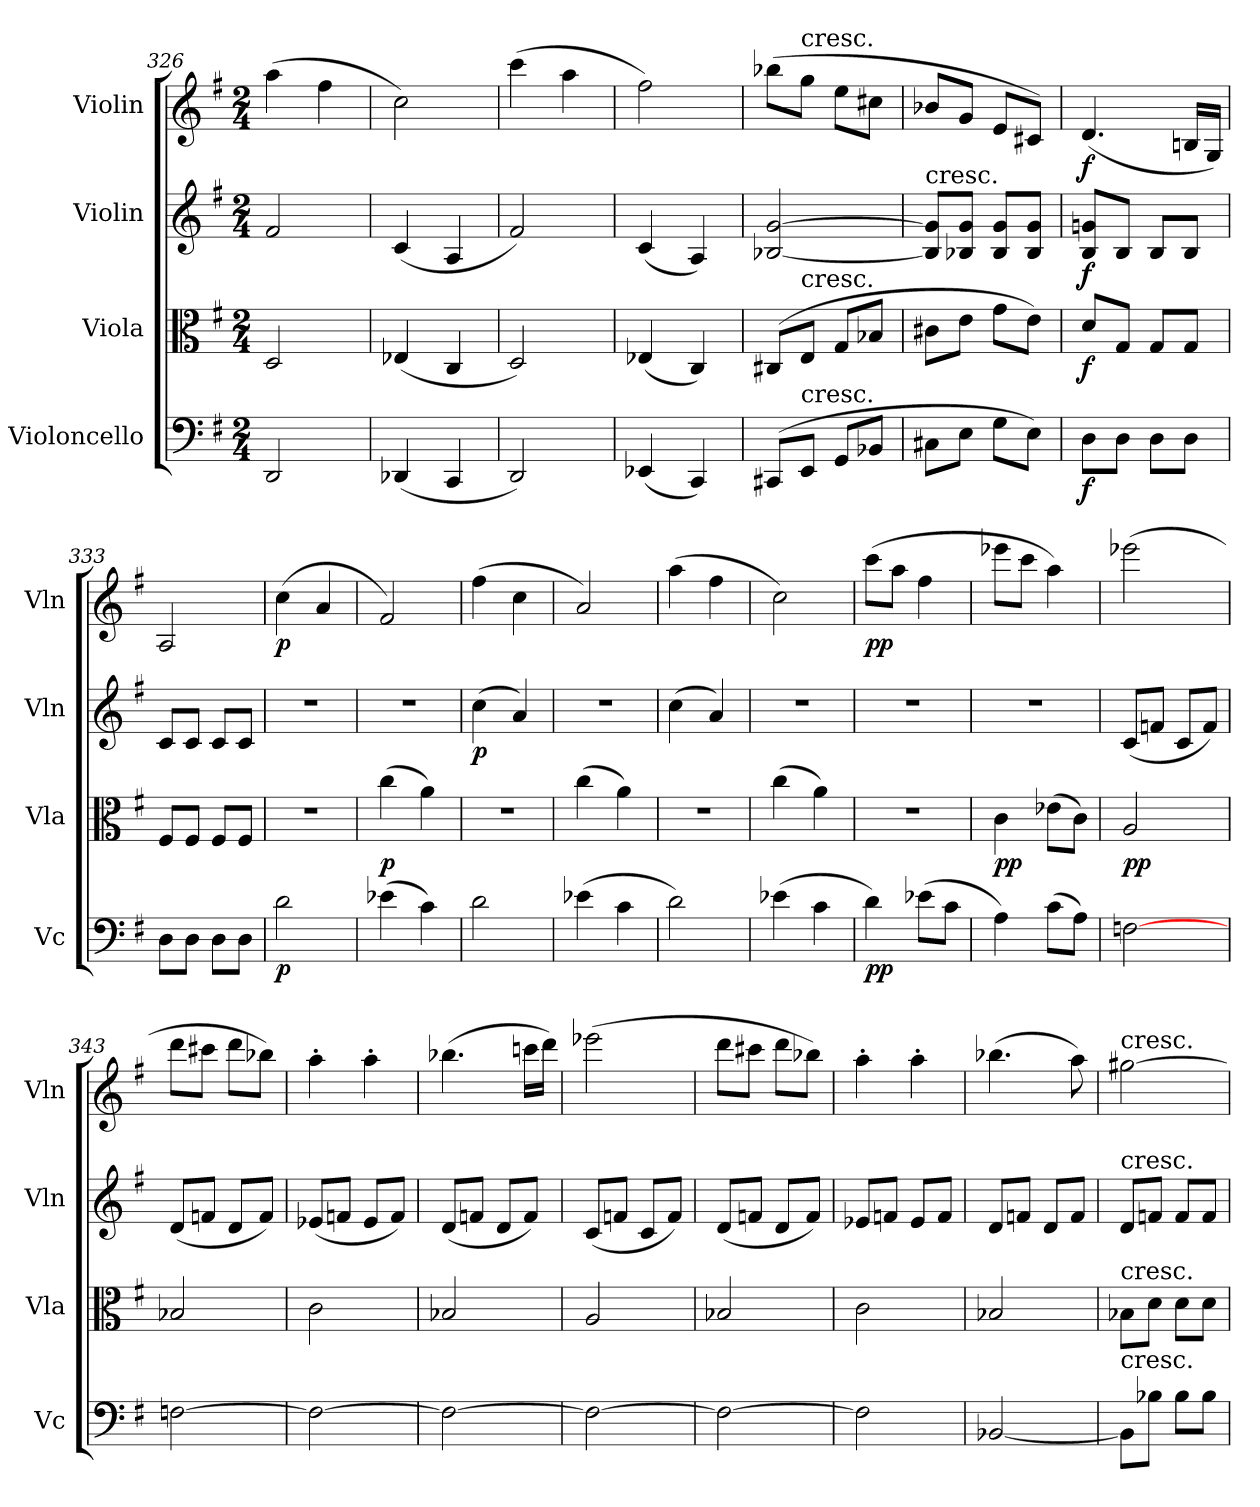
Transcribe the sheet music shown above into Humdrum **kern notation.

**kern	**dynam	**kern	**dynam	**kern	**dynam	**kern	**dynam
*part4	*part4	*part3	*part3	*part2	*part2	*part1	*part1
*staff4	*staff4	*staff3	*staff3	*staff2	*staff2	*staff1	*staff1
*I"Violoncello	*	*I"Viola	*	*I"Violin	*	*I"Violin	*
*I'Vc	*	*I'Vla	*	*I'Vln	*	*I'Vln	*
*clefF4	*	*clefC3	*	*clefG2	*	*clefG2	*
*k[f#]	*	*k[f#]	*	*k[f#]	*	*k[f#]	*
*G:	*	*G:	*	*G:	*	*G:	*
*M2/4	*	*M2/4	*	*M2/4	*	*M2/4	*
=326	=326	=326	=326	=326	=326	=326	=326
2DD/	.	2D/	.	2f#/	.	(4aa\	.
.	.	.	.	.	.	4ff#\	.
=327	=327	=327	=327	=327	=327	=327	=327
(4DD-X/	.	(4E-X/	.	(4c/	.	2cc\)	.
4CC/	.	4C/	.	4A/	.	.	.
=328	=328	=328	=328	=328	=328	=328	=328
2DD/)	.	2D/)	.	2f#/)	.	(4ccc\	.
.	.	.	.	.	.	4aa\	.
=329	=329	=329	=329	=329	=329	=329	=329
(4EE-X/	.	(4E-X/	.	(4c/	.	2ff#\)	.
4CC/)	.	4C/)	.	4A/)	.	.	.
=330	=330	=330	=330	=330	=330	=330	=330
(8CC#X/L	.	(8C#X/L	.	[2B-X/ [2g/	.	(8bb-X\L	.
!	!	!	!	!	!	!LO:TX:t=cresc.	!
!	!	!LO:TX:t=cresc.	!	!	!	!	!
!LO:TX:t=cresc.	!	!	!	!	!	!	!
8EE/J	.	8E/J	.	.	.	8gg\J	.
8GG/L	.	8G/L	.	.	.	8ee\L	.
8BB-X/J	.	8B-X/J	.	.	.	8cc#X\J	.
=331	=331	=331	=331	=331	=331	=331	=331
!	!	!	!	!LO:TX:t=cresc.	!	!	!
8C#X\L	.	8c#X\L	.	8B-]/ 8g]/L	.	8b-X/L	.
8E\J	.	8e\J	.	8B-X/ 8g/J	.	8g/J	.
8G\L	.	8g\L	.	8B-/ 8g/L	.	8e/L	.
8E\J)	.	8e\J)	.	8B-/ 8g/J	.	8c#X/J)	.
=332	=332	=332	=332	=332	=332	=332	=332
8D\L	f	8d/L	f	8B/ 8gn/L	f	(4.d/	f
8D\J	.	8G/J	.	8B/J	.	.	.
8D\L	.	8G/L	.	8B/L	.	.	.
8D\J	.	8G/J	.	8B/J	.	16Bn/LL	.
.	.	.	.	.	.	16G/JJ)	.
=333	=333	=333	=333	=333	=333	=333	=333
8D\L	.	8F#/L	.	8c/L	.	2A/	.
8D\J	.	8F#/J	.	8c/J	.	.	.
8D\L	.	8F#/L	.	8c/L	.	.	.
8D\J	.	8F#/J	.	8c/J	.	.	.
=334	=334	=334	=334	=334	=334	=334	=334
2d\	p	2r	.	2r	.	(4cc\	p
.	.	.	.	.	.	4a/	.
=335	=335	=335	=335	=335	=335	=335	=335
(4e-X\	.	(4cc\	p	2r	.	2f#/)	.
4c\)	.	4a\)	.	.	.	.	.
=336	=336	=336	=336	=336	=336	=336	=336
2d\	.	2r	.	(4cc\	p	(4ff#\	.
.	.	.	.	4a/)	.	4cc\	.
=337	=337	=337	=337	=337	=337	=337	=337
(4e-X\	.	(4cc\	.	2r	.	2a/)	.
4c\	.	4a\)	.	.	.	.	.
=338	=338	=338	=338	=338	=338	=338	=338
2d\)	.	2r	.	(4cc\	.	(4aa\	.
.	.	.	.	4a/)	.	4ff#\	.
=339	=339	=339	=339	=339	=339	=339	=339
(4e-X\	.	(4cc\	.	2r	.	2cc\)	.
4c\	.	4a\)	.	.	.	.	.
=340	=340	=340	=340	=340	=340	=340	=340
4d\)	pp	2r	.	2r	.	(8ccc\L	pp
.	.	.	.	.	.	8aa\J	.
(8e-X\L	.	.	.	.	.	4ff#\	.
8c\J	.	.	.	.	.	.	.
=341	=341	=341	=341	=341	=341	=341	=341
4A\)	.	4c\	pp	2r	.	8eee-X\L	.
.	.	.	.	.	.	8ccc\J	.
(8c\L	.	(8e-X\L	.	.	.	4aa\)	.
8A\J)	.	8c\J)	.	.	.	.	.
=342	=342	=342	=342	=342	=342	=342	=342
[2Fn\	.	2A/	pp	(8c/L	.	(2eee-X\	.
.	.	.	.	8fn/J	.	.	.
.	.	.	.	8c/L	.	.	.
.	.	.	.	8f/J)	.	.	.
=343	=343	=343	=343	=343	=343	=343	=343
[2Fn\	.	2B-X/	.	(8d/L	.	8ddd\L	.
.	.	.	.	8fn/J	.	8ccc#X\J	.
.	.	.	.	8d/L	.	8ddd\L	.
.	.	.	.	8f/J)	.	8bb-X\J)	.
=344	=344	=344	=344	=344	=344	=344	=344
2F\_	.	2c\	.	(8e-X/L	.	4aa'\	.
.	.	.	.	8fn/J	.	.	.
.	.	.	.	8e-/L	.	4aa'\	.
.	.	.	.	8f/J)	.	.	.
=345	=345	=345	=345	=345	=345	=345	=345
2F\_	.	2B-X/	.	(8d/L	.	(4.bb-X\	.
.	.	.	.	8fn/J	.	.	.
.	.	.	.	8d/L	.	.	.
.	.	.	.	8f/J)	.	16cccn\LL	.
.	.	.	.	.	.	16ddd\JJ)	.
=346	=346	=346	=346	=346	=346	=346	=346
2F\_	.	2A/	.	(8c/L	.	(2eee-X\	.
.	.	.	.	8fn/J	.	.	.
.	.	.	.	8c/L	.	.	.
.	.	.	.	8f/J)	.	.	.
=347	=347	=347	=347	=347	=347	=347	=347
2F\_	.	2B-X/	.	(8d/L	.	8ddd\L	.
.	.	.	.	8fn/J	.	8ccc#X\J	.
.	.	.	.	8d/L	.	8ddd\L	.
.	.	.	.	8f/J)	.	8bb-X\J)	.
=348	=348	=348	=348	=348	=348	=348	=348
2F\]	.	2c\	.	8e-X/L	.	4aa'\	.
.	.	.	.	8fn/J	.	.	.
.	.	.	.	8e-/L	.	4aa'\	.
.	.	.	.	8f/J	.	.	.
=349	=349	=349	=349	=349	=349	=349	=349
[2BB-X/	.	2B-X/	.	8d/L	.	(4.bb-X\	.
.	.	.	.	8fn/J	.	.	.
.	.	.	.	8d/L	.	.	.
.	.	.	.	8f/J	.	8aa\)	.
=350	=350	=350	=350	=350	=350	=350	=350
!	!	!	!	!	!	!LO:TX:t=cresc.	!
!	!	!	!	!LO:TX:t=cresc.	!	!	!
!	!	!LO:TX:t=cresc.	!	!	!	!	!
!LO:TX:t=cresc.	!	!	!	!	!	!	!
8BB-\L]	.	8B-X\L	.	8d/L	.	[2gg#X\	.
8B-X\J	.	8d\J	.	8fn/J	.	.	.
8B-\L	.	8d\L	.	8f/L	.	.	.
8B-\J	.	8d\J	.	8f/J	.	.	.
=	=	=	=	=	=	=	=
*-	*-	*-	*-	*-	*-	*-	*-
